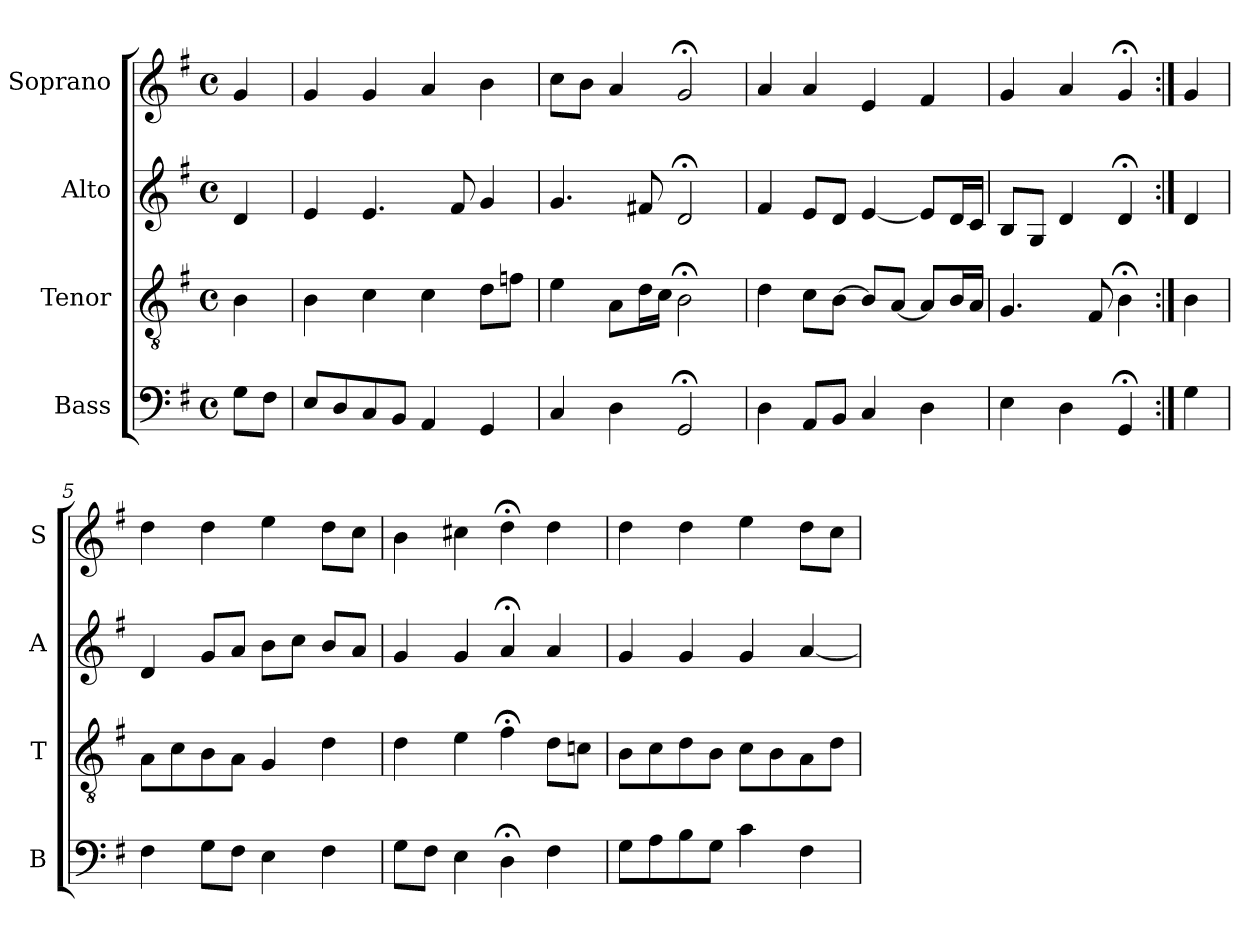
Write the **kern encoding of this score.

**kern	**kern	**kern	**kern
*part4	*part3	*part2	*part1
*staff4	*staff3	*staff2	*staff1
*I"Bass	*I"Tenor	*I"Alto	*I"Soprano
*I'B	*I'T	*I'A	*I'S
*clefF4	*clefGv2	*clefG2	*clefG2
*k[f#]	*k[f#]	*k[f#]	*k[f#]
*G:	*G:	*G:	*G:
*M4/4	*M4/4	*M4/4	*M4/4
*met(c)	*met(c)	*met(c)	*met(c)
*MM100	*MM100	*MM100	*MM100
=	=	=	=
8GL	4B	4d	4g
8F#J	.	.	.
=1	=1	=1	=1
8EL	4B	4e	4g
8D	.	.	.
8C	4c	4.e	4g
8BBJ	.	.	.
4AA	4c	.	4a
.	.	8f#	.
4GG	8dL	4g	4b
.	8fnJ	.	.
=2	=2	=2	=2
4C	4e	4.g	8ccL
.	.	.	8bJ
4D	8AL	.	4a
.	16dL	8f#X	.
.	16cJJ	.	.
2GG;<	2B;<	2d;<	2g;<
=3	=3	=3	=3
4D	4d	4f#	4a
8AAL	8cL	8eL	4a
8BBJ	[8BJ	8dJ	.
4C	8BL]	[4e	4e
.	[8AJ	.	.
4D	8AL]	8eL]	4f#
.	16BL	16dL	.
.	16AJJ	16cJJ	.
=4	=4	=4	=4
4E	4.G	8BL	4g
.	.	8GJ	.
4D	.	4d	4a
.	8F#	.	.
4GG;<	4B;<	4d;<	4g;<
=:|!	=:|!	=:|!	=:|!
4G	4B	4d	4g
=5	=5	=5	=5
4F#	8AL	4d	4dd
.	8c	.	.
8GL	8B	8gL	4dd
8F#J	8AJ	8aJ	.
4E	4G	8bL	4ee
.	.	8ccJ	.
4F#	4d	8bL	8ddL
.	.	8aJ	8ccJ
=6	=6	=6	=6
8GL	4d	4g	4b
8F#J	.	.	.
4E	4e	4g	4cc#X
4D;<	4f#;<	4a;<	4dd;<
4F#	8dL	4a	4dd
.	8cnJ	.	.
=7	=7	=7	=7
8GL	8BL	4g	4dd
8A	8c	.	.
8B	8d	4g	4dd
8GJ	8BJ	.	.
4c	8cL	4g	4ee
.	8B	.	.
4F#	8A	[4a	8ddL
.	8dJ	.	8ccJ
=	=	=	=
*-	*-	*-	*-
